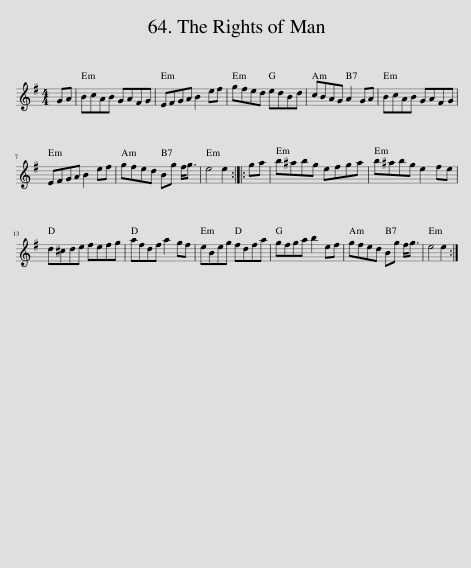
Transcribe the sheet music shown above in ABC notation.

X:1
L:1/8
M:4/4
I:linebreak $
K:Emin
V:1 treble
V:1
 GA | BcAB GAFG | EFGA B2 ef | gfed edBd | cBAG A2 GA | %5
 BcAB GAFG |$ EFGA B2 ef | gfed Bg f<g | e4 e2 :: ga | %10
 b^abg efga | b^abg e2 fe |$ d^cde fefg | afdf a2 gf | eBeg fdfa | %15
 gfga b2 ef | gfed Bg f<g | e4 e2 :| %18
